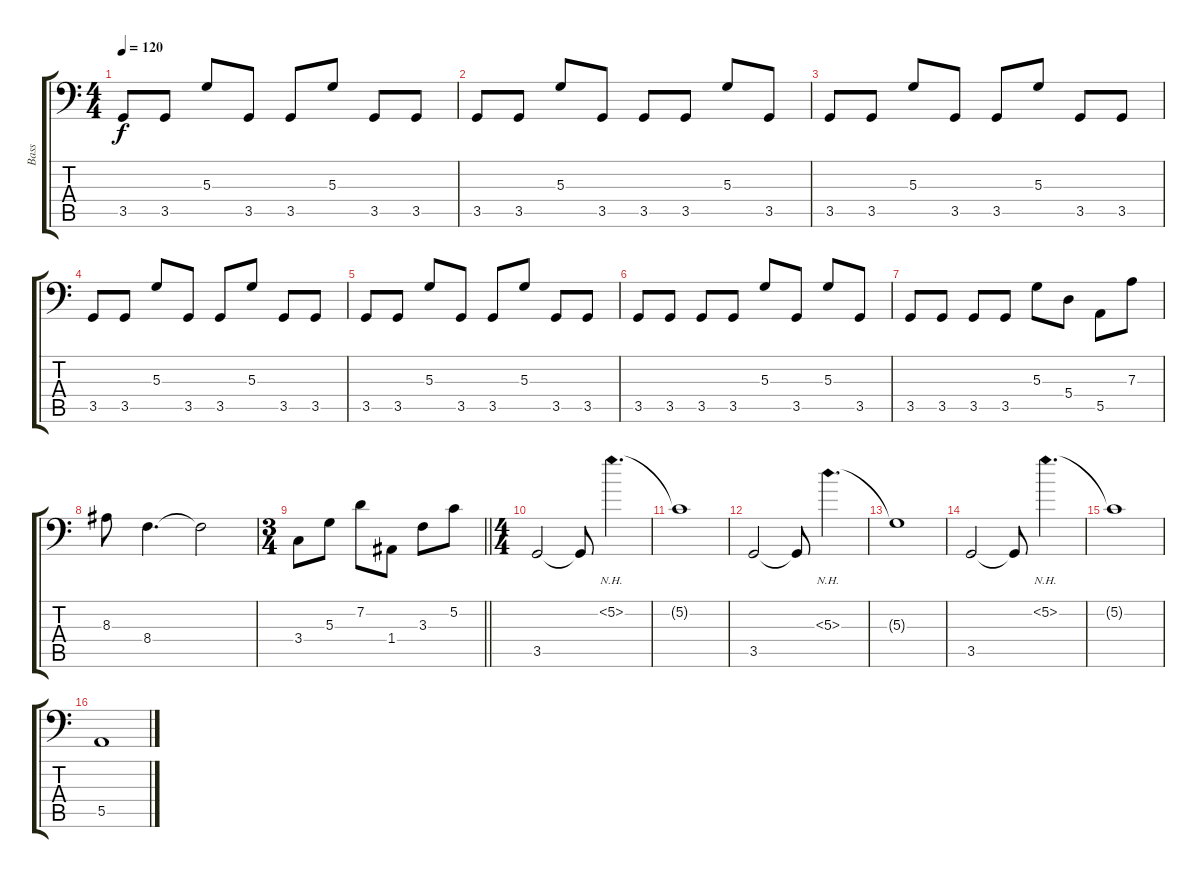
\track ("Bass" "Bass") {instrument electricbassfinger}
\staff {score tabs}
\tuning (C3 G2 D2 A1 E1 B0) {hide}
\ts (4 4)
\tempo 120
\clef f4
\ks c
3.5.8{dy f} 3.5.8 5.3.8 3.5.8 3.5.8 5.3.8 3.5.8 3.5.8 |
3.5.8 3.5.8 5.3.8 3.5.8 3.5.8 3.5.8 5.3.8 3.5.8 |
3.5.8 3.5.8 5.3.8 3.5.8 3.5.8 5.3.8 3.5.8 3.5.8 |
3.5.8 3.5.8 5.3.8 3.5.8 3.5.8 5.3.8 3.5.8 3.5.8 |
3.5.8 3.5.8 5.3.8 3.5.8 3.5.8 5.3.8 3.5.8 3.5.8 |
3.5.8 3.5.8 3.5.8 3.5.8 5.3.8 3.5.8 5.3.8 3.5.8 |
3.5.8 3.5.8 3.5.8 3.5.8 5.3.8 5.4.8 5.5.8 7.3.8 |
8.3.8 8.4.4{d} 8.4{t}.2 |
\ts (3 4)
\barLineRight lightlight
3.4.8 5.3.8 7.2.8 1.4.8 3.3.8 5.2.8 |
\ts (4 4)
3.5.2 3.5{t}.8 5.2{nh}.4{d} |
5.2{t}.1 |
3.5.2 3.5{t}.8 5.3{nh}.4{d} |
5.3{t}.1 |
3.5.2 3.5{t}.8 5.2{nh}.4{d} |
5.2{t}.1 |
5.5.1
